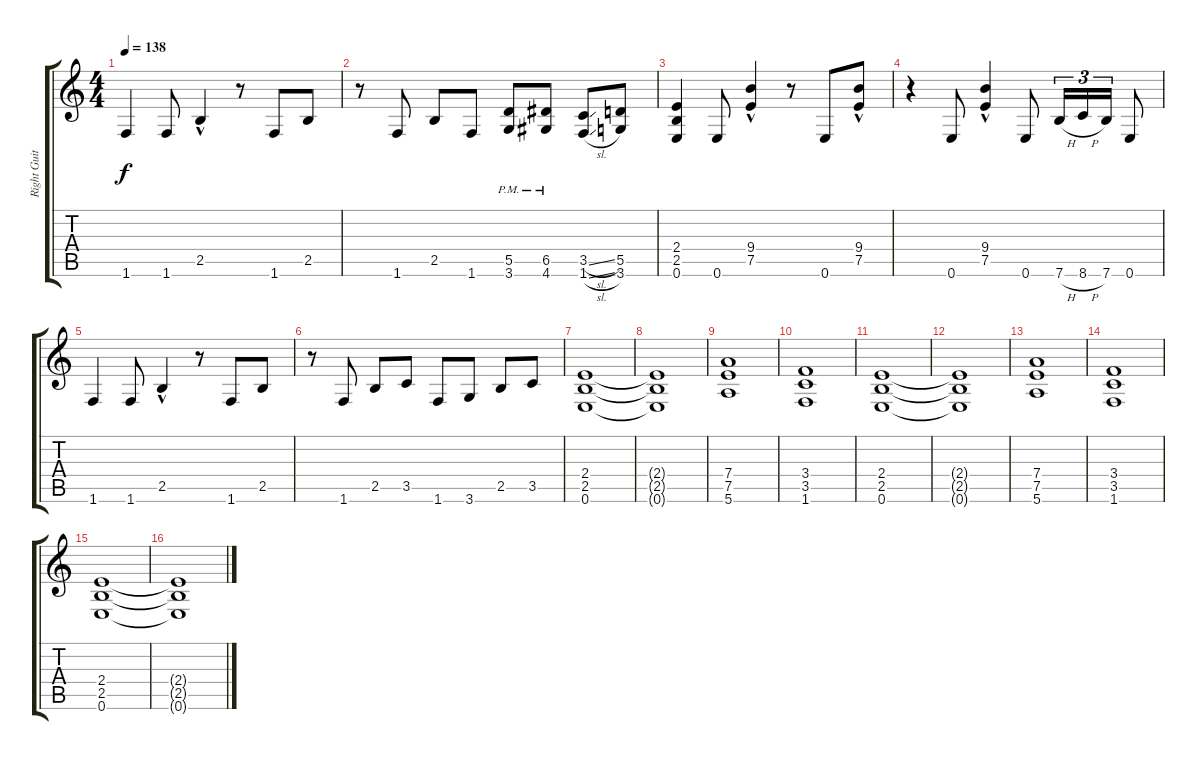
\track ("Right Guitar" "Right Guit") {instrument distortionguitar}
\staff {score tabs}
\tuning (E4 B3 G3 D3 A2 E2) {hide}
\ts (4 4)
\tempo 138
\clef g2
\ks c
1.6.4{dy f} 1.6.8 2.5{hac}.4 r.8 1.6.8 2.5.8 |
r.8 1.6.8 2.5.8 1.6.8 (5.5{pm} 3.6{pm}).8 (6.5{pm} 4.6{pm}).8 (3.5{sl} 1.6{sl}).8 (5.5 3.6).8 |
(2.4 2.5 0.6).4 0.6.8 (9.4{hac} 7.5{hac}).4 r.8 0.6.8 (9.4{hac} 7.5{hac}).8 |
r.4 0.6.8 (9.4{hac} 7.5{hac}).4 0.6.8 7.6{h}.16{tu (3 2)} 8.6{h}.16{tu (3 2)} 7.6.16{tu (3 2)} 0.6.8 |
1.6.4 1.6.8 2.5{hac}.4 r.8 1.6.8 2.5.8 |
r.8 1.6.8 2.5.8 3.5.8 1.6.8 3.6.8 2.5.8 3.5.8 |
(2.4 2.5 0.6).1 |
(2.4{t} 2.5{t} 0.6{t}).1 |
(7.4 7.5 5.6).1 |
(3.4 3.5 1.6).1 |
(2.4 2.5 0.6).1 |
(2.4{t} 2.5{t} 0.6{t}).1 |
(7.4 7.5 5.6).1 |
(3.4 3.5 1.6).1 |
(2.4 2.5 0.6).1 |
(2.4{t} 2.5{t} 0.6{t}).1
